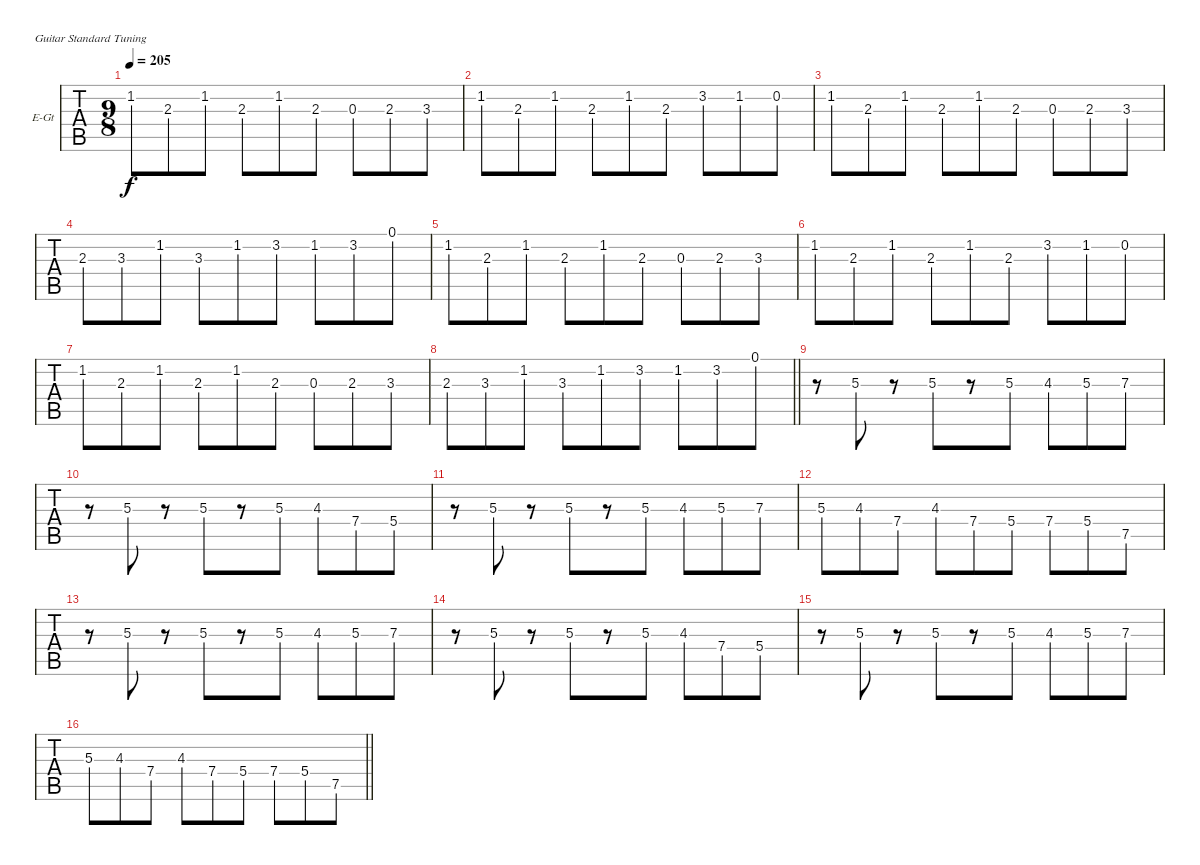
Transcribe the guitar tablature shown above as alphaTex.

\bracketExtendMode nobrackets
\firstSystemTrackNameOrientation horizontal
\otherSystemsTrackNameOrientation horizontal
\track ("Stimme 2" "E-Gt") {instrument distortionguitar}
\staff {tabs}
\tuning (E4 B3 G3 D3 A2 E2)
\ts (9 8)
\tempo 205
\clef g2
\ks c
1.2.8{dy f} 2.3.8 1.2.8 2.3.8 1.2.8 2.3.8 0.3.8 2.3.8 3.3.8 |
1.2.8 2.3.8 1.2.8 2.3.8 1.2.8 2.3.8 3.2.8 1.2.8 0.2.8 |
1.2.8 2.3.8 1.2.8 2.3.8 1.2.8 2.3.8 0.3.8 2.3.8 3.3.8 |
2.3.8 3.3.8 1.2.8 3.3.8 1.2.8 3.2.8 1.2.8 3.2.8 0.1.8 |
1.2.8 2.3.8 1.2.8 2.3.8 1.2.8 2.3.8 0.3.8 2.3.8 3.3.8 |
1.2.8 2.3.8 1.2.8 2.3.8 1.2.8 2.3.8 3.2.8 1.2.8 0.2.8 |
1.2.8 2.3.8 1.2.8 2.3.8 1.2.8 2.3.8 0.3.8 2.3.8 3.3.8 |
\barLineRight lightlight
2.3.8 3.3.8 1.2.8 3.3.8 1.2.8 3.2.8 1.2.8 3.2.8 0.1.8 |
r.8 5.3{st}.8 r.8 5.3{st}.8 r.8 5.3{st}.8 4.3{st}.8 5.3{st}.8 7.3{st}.8 |
r.8 5.3{st}.8 r.8 5.3{st}.8 r.8 5.3{st}.8 4.3{st}.8 7.4{st}.8 5.4{st}.8 |
r.8 5.3{st}.8 r.8 5.3{st}.8 r.8 5.3{st}.8 4.3{st}.8 5.3{st}.8 7.3{st}.8 |
5.3.8 4.3.8 7.4.8 4.3.8 7.4.8 5.4.8 7.4.8 5.4.8 7.5.8 |
r.8 5.3{st}.8 r.8 5.3{st}.8 r.8 5.3{st}.8 4.3{st}.8 5.3{st}.8 7.3{st}.8 |
r.8 5.3{st}.8 r.8 5.3{st}.8 r.8 5.3{st}.8 4.3{st}.8 7.4{st}.8 5.4{st}.8 |
r.8 5.3{st}.8 r.8 5.3{st}.8 r.8 5.3{st}.8 4.3{st}.8 5.3{st}.8 7.3{st}.8 |
\barLineRight lightlight
5.3.8 4.3.8 7.4.8 4.3.8 7.4.8 5.4.8 7.4.8 5.4.8 7.5.8
